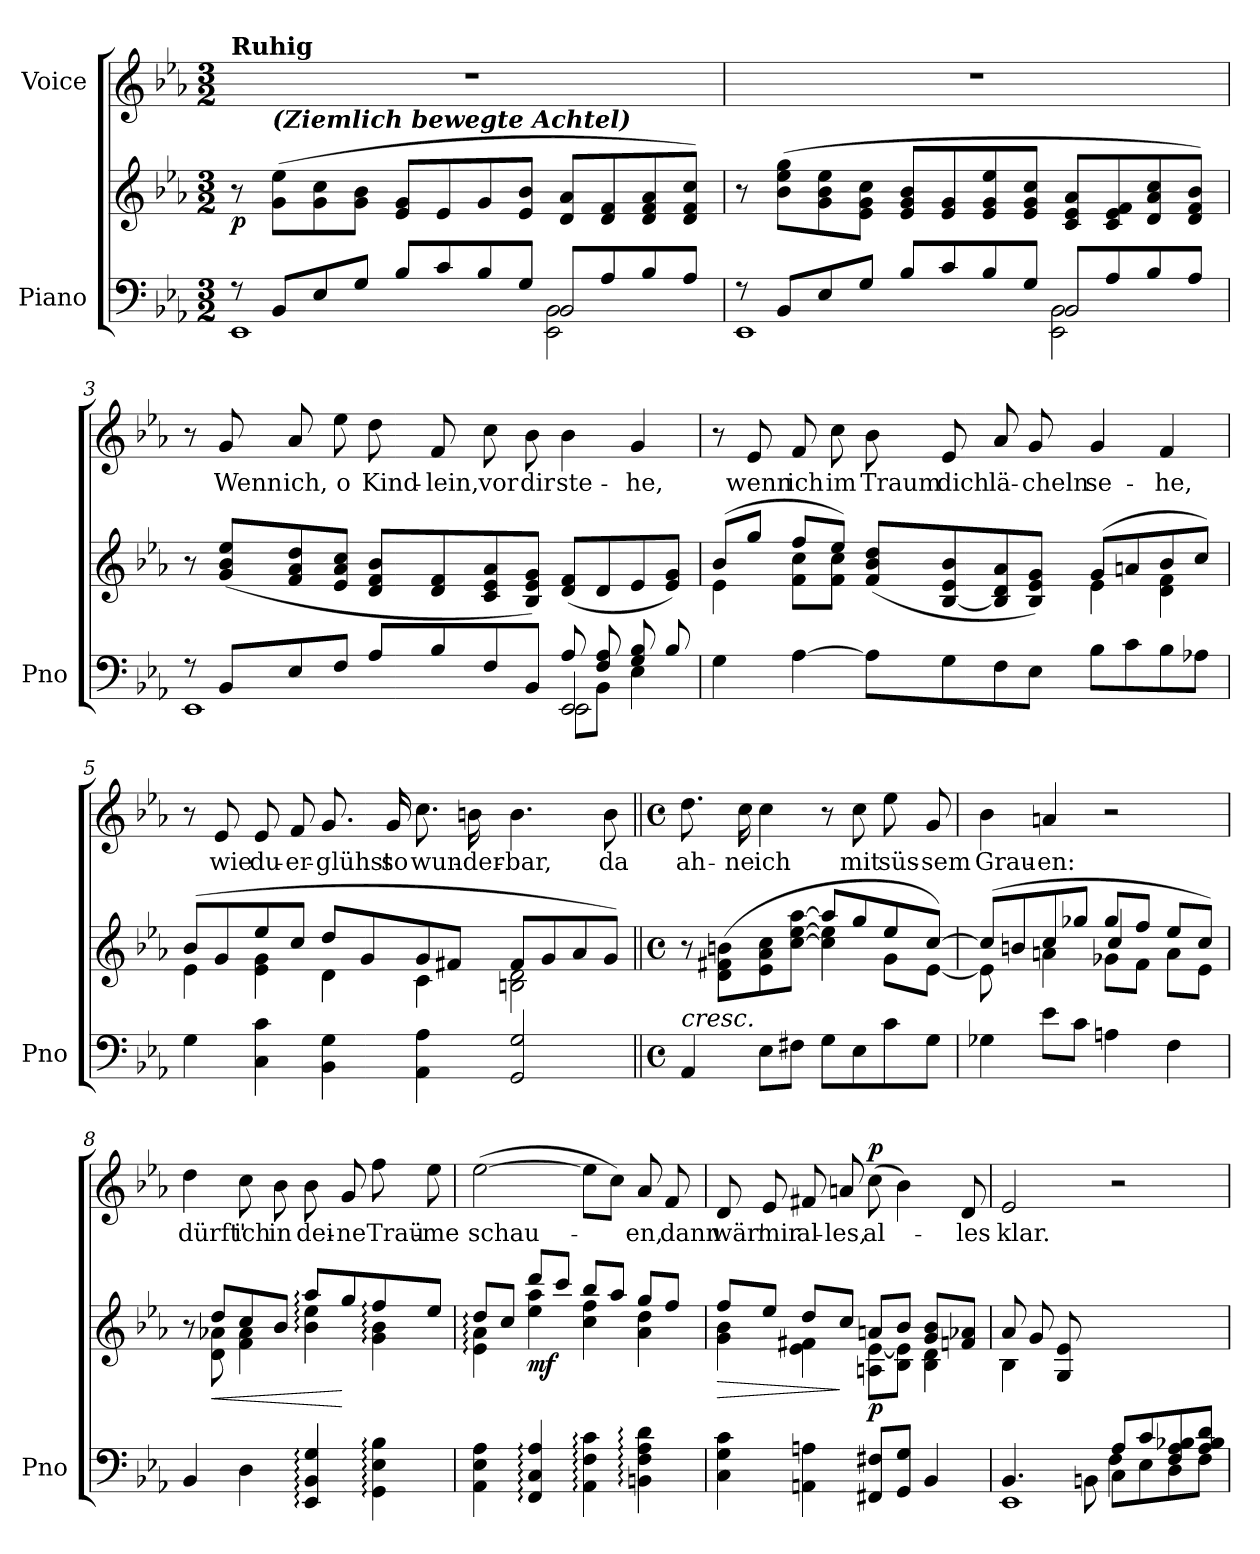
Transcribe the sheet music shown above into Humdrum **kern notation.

**kern	**kern	**dynam	**kern	**text	**dynam
*part2	*part2	*part2	*part1	*part1	*part1
*staff3	*staff2	*staff2/3	*staff1	*staff1	*staff1
*I"Piano	*	*	*I"Voice	*	*
*I'Pno	*	*	*	*	*
*clefF4	*clefG2	*	*clefG2	*	*
*k[b-e-a-]	*k[b-e-a-]	*	*k[b-e-a-]	*	*
*M3/2	*M3/2	*	*M3/2	*	*
=1	=1	=1	=1	=1	=1
*^	*	*	*	*	*
!	!	!	!	!LO:TX:a:B:t=Ruhig	!	!
!	!	!	!LO:DY:b	!	!	!
8r	1EE-	8r	p	1.r	.	.
!	!	!LO:TX:a:Bi:t=(Ziemlich bewegte Achtel)	!	!	!	!
8BB-/L	.	(>8g\ 8ee-\L	.	.	.	.
8E-/	.	8g\ 8cc\	.	.	.	.
8G/J	.	8g\ 8b-\J	.	.	.	.
8B-/L	.	8e-/ 8g/L	.	.	.	.
8c/	.	8e-/	.	.	.	.
8B-/	.	8g/	.	.	.	.
8G/J	.	8e-/ 8b-/J	.	.	.	.
!LO:N:head=open	!	!	!	!	!	!
8BB-/L	2EE-\ 2BB-\	8d/ 8a-/L	.	.	.	.
8A-/	.	8d/ 8f/	.	.	.	.
8B-/	.	8d/ 8f/ 8a-/	.	.	.	.
8A-/J	.	8d/ 8f/ 8cc/J)	.	.	.	.
=2	=2	=2	=2	=2	=2	=2
8r	1EE-	8r	.	1.r	.	.
8BB-/L	.	(>8b-\ 8ee-\ 8gg\L	.	.	.	.
8E-/	.	8g\ 8b-\ 8ee-\	.	.	.	.
8G/J	.	8e-\ 8g\ 8cc\J	.	.	.	.
8B-/L	.	8e-/ 8g/ 8b-/L	.	.	.	.
8c/	.	8e-/ 8g/	.	.	.	.
8B-/	.	8e-/ 8g/ 8ee-/	.	.	.	.
8G/J	.	8e-/ 8g/ 8cc/J	.	.	.	.
!LO:N:head=open	!	!	!	!	!	!
8BB-/L	2EE-\ 2BB-\	8c/ 8e-/ 8a-/L	.	.	.	.
8A-/	.	8c/ 8e-/ 8f/	.	.	.	.
8B-/	.	8d/ 8a-/ 8cc/	.	.	.	.
8A-/J	.	8d/ 8f/ 8b-/J)	.	.	.	.
!!LO:LB:g=z
=3	=3	=3	=3	=3	=3	=3
*	*^	*	*	*	*	*
8r	1EE-	1ryy	8r	.	8r	.	.
!	!	!	!	!	!	!LO:LY:b	!
8BB-/L	.	.	(>8g/ 8b-/ 8ee-/L	.	8g/	Wenn	.
!	!	!	!	!	!	!LO:LY:b	!
8E-/	.	.	8f/ 8a-/ 8dd/	.	8a-/	ich,	.
!	!	!	!	!	!	!LO:LY:b	!
8F/J	.	.	8e-/ 8a-/ 8cc/J	.	8ee-\	o	.
!	!	!	!	!	!	!LO:LY:b	!
8A-/L	.	.	8d/ 8f/ 8b-/L	.	8dd\	Kind-	.
!	!	!	!	!	!	!LO:LY:b	!
8B-/	.	.	8d/ 8f/	.	8f/	-lein,	.
!	!	!	!	!	!	!LO:LY:b	!
8F/	.	.	8c/ 8e-/ 8a-/	.	8cc\	vor	.
!	!	!	!	!	!	!LO:LY:b	!
8BB-/J	.	.	8B-/ 8e-/ 8g/J)	.	8b-\	dir	.
!	!	!LO:N:head=open	!	!	!	!LO:LY:b	!
8A-/	2EE-/	8EE-\L	(>8d/ 8f/L	.	4b-\	ste-	.
8F/ 8A-/	.	8BB-\J	8d/	.	.	.	.
!	!	!	!	!	!	!LO:LY:b	!
8G/ 8B-/	.	4E-\	8e-/	.	4g/	-he,	.
8B-/	.	.	8e-/ 8g/J)	.	.	.	.
*v	*v	*v	*	*	*	*	*
=4	=4	=4	=4	=4	=4
*	*^	*	*	*	*
4G\	(>8b-/L	4e-\	.	8r	.	.
!	!	!	!	!	!LO:LY:b	!
.	8gg/J	.	.	8e-/	wenn	.
!	!	!	!	!	!LO:LY:b	!
[4A-\	8ff/L	8f\ 8cc\L	.	8f/	ich	.
!	!	!	!	!	!LO:LY:b	!
.	8ee-/J)	8f\ 8cc\J	.	8cc\	im	.
!	!	!	!	!	!LO:LY:b	!
8A-\L]	(<8f/ 8b-/ 8dd/L	2ryy	.	8b-\	Traum	.
!	!	!	!	!	!LO:LY:b	!
8G\	[8B-/ 8e-/ 8b-/	.	.	8e-/	dich	.
!	!	!	!	!	!LO:LY:b	!
8F\	8B-/] 8d/ 8a-/	.	.	8a-/	lä-	.
!	!	!	!	!	!LO:LY:b	!
8E-\J	8B-/ 8e-/ 8g/J)	.	.	8g/	-cheln	.
!	!	!	!	!	!LO:LY:b	!
8B-\L	(>8g/L	4e-\	.	4g/	se-	.
8c\	8an/	.	.	.	.	.
!	!	!	!	!	!LO:LY:b	!
8B-\	8b-/	4d\ 4f\	.	4f/	-he,	.
8A-X\J	8cc/J)	.	.	.	.	.
!!LO:LB:g=z
=5	=5	=5	=5	=5	=5	=5
4G\	(>8b-/L	4e-\	.	8r	.	.
!	!	!	!	!	!LO:LY:b	!
.	8g/	.	.	8e-/	wie	.
!	!	!	!	!	!LO:LY:b	!
4C\ 4c\	8ee-/	4e-\ 4g\	.	8e-/	du-	.
!	!	!	!	!	!LO:LY:b	!
.	8cc/J	.	.	8f/	er-	.
!	!	!	!	!	!LO:LY:b	!
4BB-\ 4G\	8dd/L	4d\	.	8.g/	-glühst	.
.	8g/	.	.	.	.	.
!	!	!	!	!	!LO:LY:b	!
.	.	.	.	16g/	so	.
!	!	!	!	!	!LO:LY:b	!
4AA-\ 4A-\	8g/	4c\	.	8.cc\	wun-	.
.	8f#X/J	.	.	.	.	.
!	!	!	!	!	!LO:LY:b	!
.	.	.	.	16bn\	-der-	.
!	!	!	!	!	!LO:LY:b	!
2GG/ 2G/	8f#/L	2Bn\ 2d\	.	4.b\	-bar,	.
.	8g/	.	.	.	.	.
.	8a-/	.	.	.	.	.
!	!	!	!	!	!LO:LY:b	!
.	8g/J)	.	.	8b\	da	.
=6||	=6||	=6||	=6||	=6||	=6||	=6||
*M4/4	*M4/4	*	*	*M4/4	*	*
*met(c)	*met(c)	*	*	*met(c)	*	*
!LO:TX:a:i:t=cresc.	!	!	!	!	!	!
!	!	!	!	!	!LO:LY:b	!
4AA-/	8r	2ryy	.	8.dd\	ah-	.
.	(>8d\ 8f#X\ 8bn\L	.	.	.	.	.
!	!	!	!	!	!LO:LY:b	!
.	.	.	.	16cc\	-ne	.
!	!	!	!	!	!LO:LY:b	!
8E-\L	8e-\ 8a-\ 8cc\	.	.	4cc\	ich	.
8F#X\J	[8cc\ [8ee-\ [8aa-\J	.	.	.	.	.
8G\L	8aa-/L]	4cc\] 4ee-\]	.	8r	.	.
!	!	!	!	!	!LO:LY:b	!
8E-\	8gg/	.	.	8cc\	mit	.
!	!	!	!	!	!LO:LY:b	!
8c\	8ee-/	8g\L	.	8ee-\	süs-	.
!	!	!	!	!	!LO:LY:b	!
8G\J	[8cc/J)	[8e-\J	.	8g/	-sem	.
!!LO:LB:g=z
=7	=7	=7	=7	=7	=7	=7
*	*	*^	*	*	*	*
!	!	!	!	!	!	!LO:LY:b	!
4G-X\	(>8cc/L]	8e-\]	2ryy	.	4b-\	Grau-	.
.	8bn/	8ryy	.	.	.	.	.
!	!	!	!	!	!	!LO:LY:b	!
8e-\L	8cc/	4an\	.	.	4an/	-en:	.
8c\J	8gg-X/J	.	.	.	.	.	.
4An\	8gg-/L	8g-X\L	4cc/	.	2r	.	.
.	8ff/J	8f\J	.	.	.	.	.
4F\	8ee-/L	8a\L	4ryy	.	.	.	.
.	8cc/J)	8e-\J	.	.	.	.	.
*	*	*v	*v	*	*	*	*
=8	=8	=8	=8	=8	=8	=8
!	!	!	!	!	!LO:LY:b	!
4BB-/	8r	8ryy	.	4dd\	dürft'	.
!	!	!	!LO:HP:b	!	!	!
.	8dd/L	8d\ 8a-X\	<	.	.	.
!	!	!	!	!	!LO:LY:b	!
4D\	8cc/	4f\ 4a-\	.	8cc\	ich	.
!	!	!	!	!	!LO:LY:b	!
.	8b-/J	.	.	8b-\	in	.
!	!	!	!	!	!LO:LY:b	!
4EE-/: 4BB-/: 4G/:	8aa-:/L	4b-\: 4ee-\:	.	8b-\	dei-	.
!	!	!	!	!	!LO:LY:b	!
.	8gg/	.	[	8g/	-ne	.
!	!	!	!	!	!LO:LY:b	!
4GG\: 4E-\: 4B-\:	8ff:/	4g\: 4b-\:	.	8ff\	Traü-	.
!	!	!	!	!	!LO:LY:b	!
.	8ee-/J	.	.	8ee-\	-me	.
=9	=9	=9	=9	=9	=9	=9
!	!	!	!	!	!LO:LY:b	!
4AA-\ 4E-\ 4A-\	8dd:/L	4e-\: 4a-\:	.	(>[2ee-\	schau-	.
.	8cc/J	.	.	.	.	.
!	!	!	!LO:DY:b	!	!	!
4FF/: 4C/: 4A-/:	8ddd/L	4ee-\: 4aa-\:	mf	.	.	.
.	8ccc/J	.	.	.	.	.
4AA-\: 4F\: 4c\:	8bb-/L	4cc\ 4ff\	.	8ee-\L]	.	.
.	8aa-/J	.	.	8cc\J)	.	.
!	!	!	!	!	!LO:LY:b	!
4BBn\: 4F\: 4A-\: 4d\:	8gg/L	4a-\ 4dd\	.	8a-/	-en,	.
!	!	!	!	!	!LO:LY:b	!
.	8ff/J	.	.	8f/	dann	.
!!LO:PB:g=z
=10	=10	=10	=10	=10	=10	=10
!	!	!	!LO:HP:b	!	!LO:LY:b	!
4C\ 4G\ 4c\	8ff/L	4g\ 4b-\	>	8d/	wär'	.
!	!	!	!	!	!LO:LY:b	!
.	8ee-/J	.	.	8e-/	mir	.
!	!	!	!	!	!LO:LY:b	!
4AAn\ 4An\	8dd/L	4e-\ 4f#X\	.	8f#X/	al-	.
!	!	!	!	!	!LO:LY:b	!
.	8cc/J	.	]	8an/	-les,	.
!	!	!	!LO:DY:b	!	!LO:LY:b	!LO:DY:a
8FF#X/ 8F#X/L	8an/L	8An\ [8e-\L	p	(>8cc\	al-	p
8GG/ 8G/J	8b-/J	8B-\ 8e-\]J	.	4b-\)	.	.
4BB-/	8g/ 8b-/L	4B-\ 4d\	.	.	.	.
!	!	!	!	!	!LO:LY:b	!
.	8fn/ 8a-X/J	.	.	8d/	-les	.
=11	=11	=11	=11	=11	=11	=11
*^	*	*	*	*	*	*
*	*^	*	*	*	*	*	*
*	*	*^	*	*	*	*	*	*
!	!	!	!	!	!	!	!	!LO:LY:b	!
4.ryy	4.BB-/	1EE-	2ryy	8a-/L	4B-\	.	2e-/	klar.	.
.	.	.	.	8g/	.	.	.	.	.
.	.	.	.	8G/ 8e-/	2ryy	.	.	.	.
8E-/ 8G/J	8BBn\	.	.	2ryy	.	.	.	.	.
8A-/L	8C\L	.	4F\	.	.	.	2r	.	.
8c/	8E-\	.	.	.	.	.	.	.	.
8F/ 8A-/ 8B-X/	8D\	.	4ryy	.	8ryy	.	.	.	.
8A-/ 8B-/ 8d/J	8F\J	.	.	8ryy	8ryy	.	.	.	.
*v	*v	*v	*v	*	*	*	*	*	*
*	*v	*v	*	*	*	*
=	=	=	=	=	=
*-	*-	*-	*-	*-	*-
